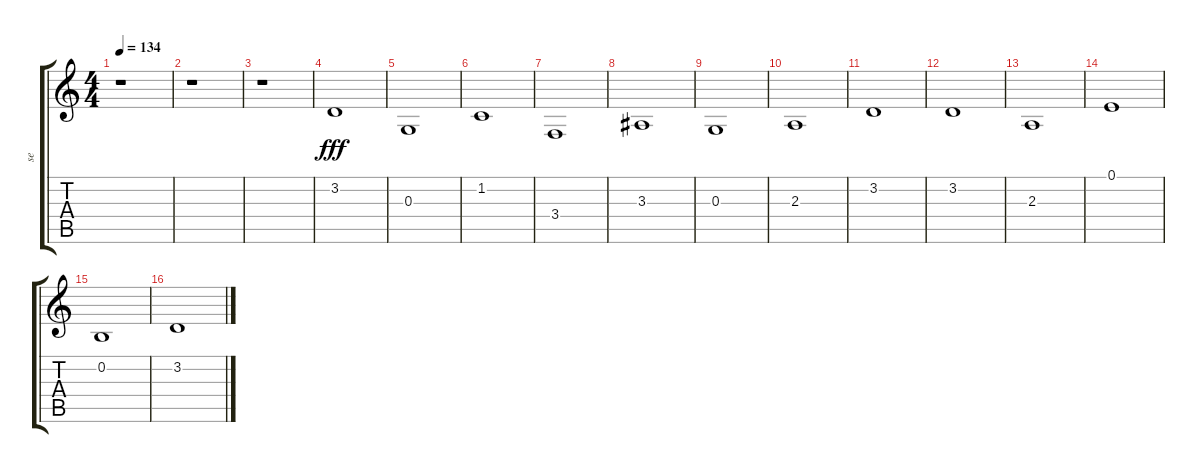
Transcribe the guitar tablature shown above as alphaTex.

\track ("se" "se") {instrument marimba}
\staff {score tabs}
\tuning (E4 B3 G3 D3 A2 E2) {hide}
\ts (4 4)
\tempo 134
\clef g2
\ks c
r.1{dy fff} |
r.1 |
r.1 |
3.2.1 |
0.3.1 |
1.2.1 |
3.4.1 |
3.3.1 |
0.3.1 |
2.3.1 |
3.2.1 |
3.2.1 |
2.3.1 |
0.1.1 |
0.2.1 |
3.2.1
